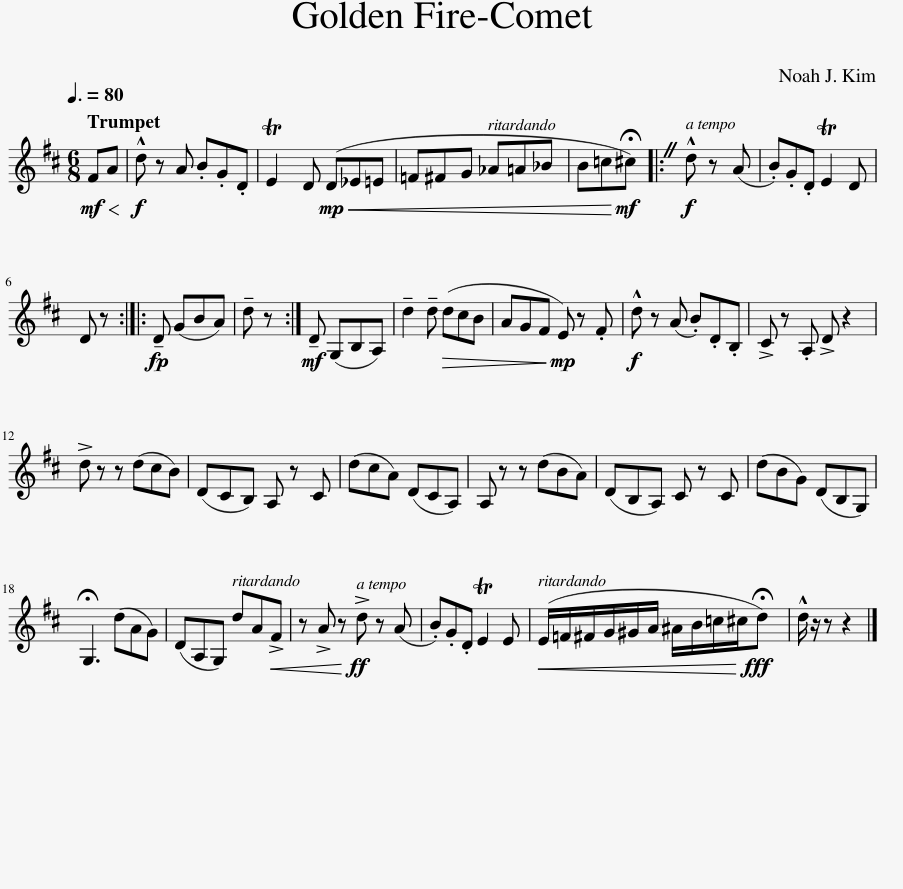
X:1
L:1/8
Q:3/8=80
M:6/8
I:linebreak $
K:D
V:1 treble
V:1
!mf!!<(! FA!<)! |!f! !^!d z A .B.G.D | TE2 D!mp!!<(! (D_E=E | =F^FG[Q:3/8=75] _A=A_B |[Q:3/8=70] B=c!<)!!mf!!fermata!^c)[Q:3/8=80]!f! !^!d z (A | %5
 .B).G.D TE2 D |$ D z !tenuto!D (GBA) | !tenuto!d z!mf! !tenuto!D (G,B,A,) | !tenuto!d2 !tenuto!d!>(! (dcB | AGF!>)!!mp! E) z .F | %10
!f! !^!d z (A .B).D.B, | !>!C z .A, !>!D z2 |$ !>!d z z (dcB) | (DCB,) A, z C | (dcA) (DCA,) | %15
 A, z z (dBA) | (DB,A,) C z C | (dBG) (DB,G,) |$ !fermata!G,3 (dAG) | (DA,G,)[Q:3/8=75] dA[Q:3/8=70]!<(!!>!F | %20
[Q:3/8=65] z !>!A z!<)![Q:3/8=80]!ff! !>!d z (A | .B).G.D TE2 E |[Q:3/8=70]!<(! (E/=F/^F/[Q:3/8=55]G/^G/A/[Q:3/8=40] ^A/B/=c/^c/!<)!!fff!!fermata!d) | !^!d/ z/ z z2 |] %24
